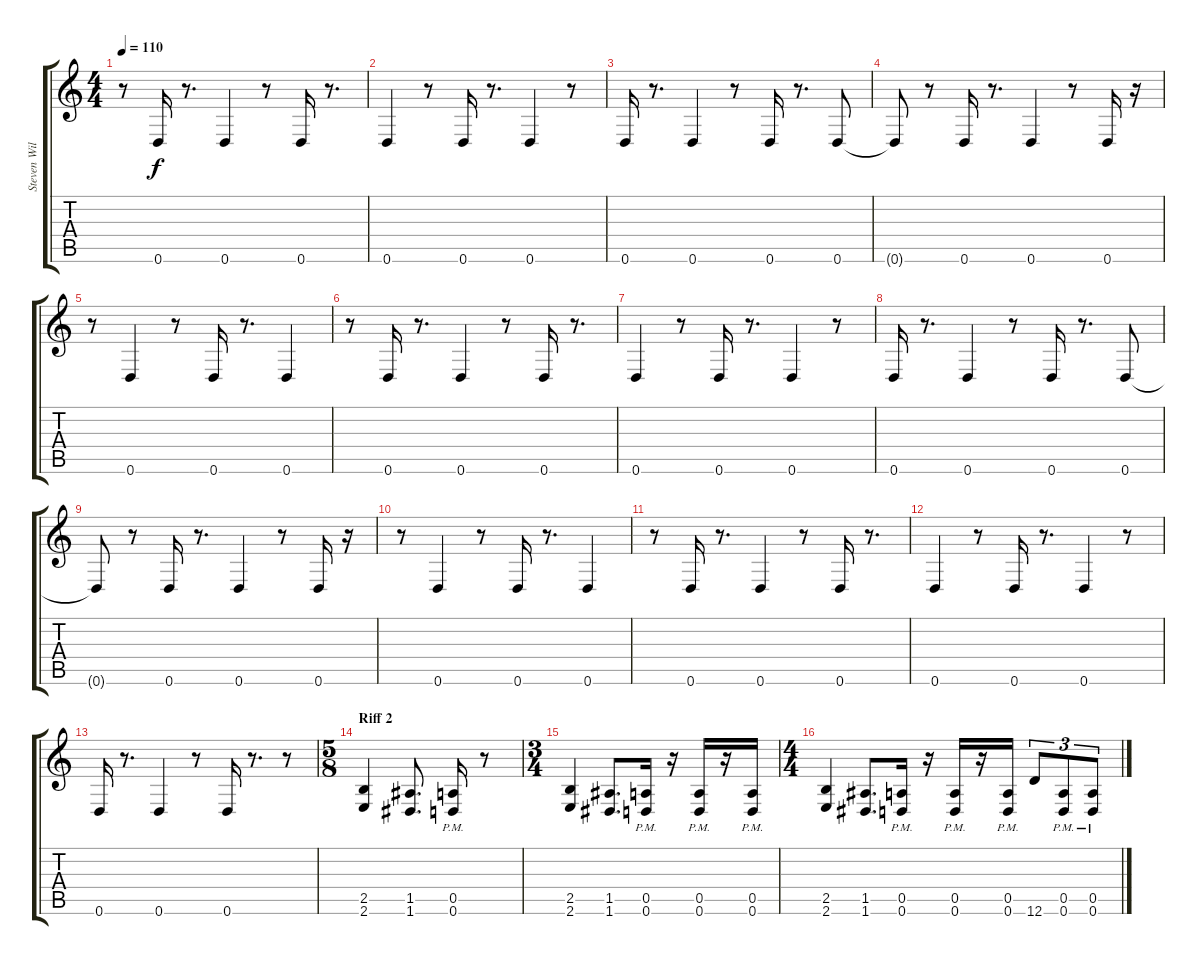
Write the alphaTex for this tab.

\track ("Steven Wilson - Guitar 1" "Steven Wil") {instrument electricguitarjazz}
\staff {score tabs}
\tuning (E4 B3 G3 D3 A2 D2) {hide}
\ts (4 4)
\tempo 110
\clef g2
\ks c
r.8{dy f} 0.6.16 r.8{d} 0.6.4 r.8 0.6.16 r.8{d} |
0.6.4 r.8 0.6.16 r.8{d} 0.6.4 r.8 |
0.6.16 r.8{d} 0.6.4 r.8 0.6.16 r.8{d} 0.6.8 |
0.6{t}.8 r.8 0.6.16 r.8{d} 0.6.4 r.8 0.6.16 r.16 |
r.8 0.6.4 r.8 0.6.16 r.8{d} 0.6.4 |
r.8 0.6.16 r.8{d} 0.6.4 r.8 0.6.16 r.8{d} |
0.6.4 r.8 0.6.16 r.8{d} 0.6.4 r.8 |
0.6.16 r.8{d} 0.6.4 r.8 0.6.16 r.8{d} 0.6.8 |
0.6{t}.8 r.8 0.6.16 r.8{d} 0.6.4 r.8 0.6.16 r.16 |
r.8 0.6.4 r.8 0.6.16 r.8{d} 0.6.4 |
r.8 0.6.16 r.8{d} 0.6.4 r.8 0.6.16 r.8{d} |
0.6.4 r.8 0.6.16 r.8{d} 0.6.4 r.8 |
0.6.16 r.8{d} 0.6.4 r.8 0.6.16 r.8{d} r.8 |
\ts (5 8)
\section ("" "Riff 2")
(2.5 2.6).4 (1.5 1.6).8{d} (0.5{pm} 0.6{pm}).16 r.8 |
\ts (3 4)
(2.5 2.6).4 (1.5 1.6).8{d} (0.5{pm} 0.6{pm}).16 r.16 (0.5{pm} 0.6{pm}).16 r.16 (0.5{pm} 0.6{pm}).16 |
\ts (4 4)
(2.5 2.6).4 (1.5 1.6).8{d} (0.5{pm} 0.6{pm}).16 r.16 (0.5{pm} 0.6{pm}).16 r.16 (0.5{pm} 0.6{pm}).16 12.6.8{tu (3 2)} (0.5{pm} 0.6{pm}).8{tu (3 2)} (0.5{pm} 0.6{pm}).8{tu (3 2)}
